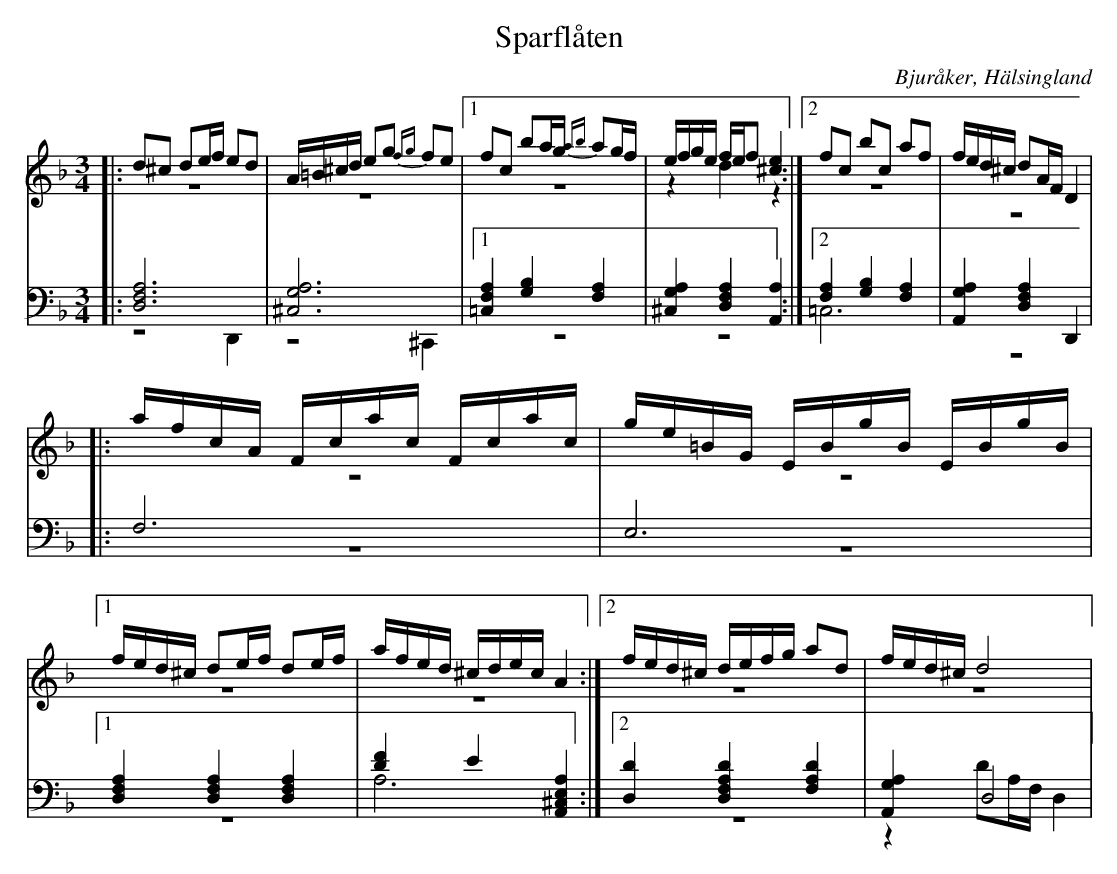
X:1
T: Sparflåten
O: Bjuråker, Hälsingland
M: 3/4
L: 1/8
K: Dm
V:1
V:2 merge
V:3
V:4 merge
V:1
|:d^c de/f/ ed|A/=B/^c/d/ eg {fg}fe|1 fc ba/g/ {ab}ag/f/| e/f/g/e/ f/e/f [^c2e2]:|2 fc bc af|f/e/d/^c/ dA/F/ D2|
|:a/f/c/A/  F/c/a/c/ F/c/a/c/|g/e/=B/G/  E/B/g/B/  E/B/g/B/|1 f/e/d/^c/ de/f/ de/f/|a/f/e/d/ ^c/d/e/c/ A2:|2 f/e/d/^c/ d/e/f/g/ ad|f/e/d/^c/ d4|
V:2
|:z6|z6|1 z6|z2 d2 z2:|2 z6|z6|
|:z6|z6|1 z6|z6:|2 z6|z6|
V:3 clef=bass
|:[D,6F,6A,6]|[^C,6G,6A,6]|1 [=C,2F,2A,2] [G,2B,2] [F,2A,2]|[^C,2G,2A,2] [D,2F,2A,2] [A,,2A,2]:|2 [F,2A,2] [G,2B,2] [F,2A,2]|[A,,2G,2A,2] [D,2F,2A,2] D,,2|
|:F,6|E,6|1 [D,2F,2A,2] [D,2F,2A,2] [D,2F,2A,2]|[D2F2] E2 [A,,2^C,2E,2A,2]:|2 [D,2D2] [D,2F,2A,2D2] [F,2A,2D2]|[A,,2G,2A,2] D,4|
V:4 clef=bass
|:z4 D,,2|z4 ^C,,2|1 z6|z6:|2 =C,6|z6|
|:z6|z6|1 z6|A,6:|2 z6|z2 DA,/F,/ D,2|
